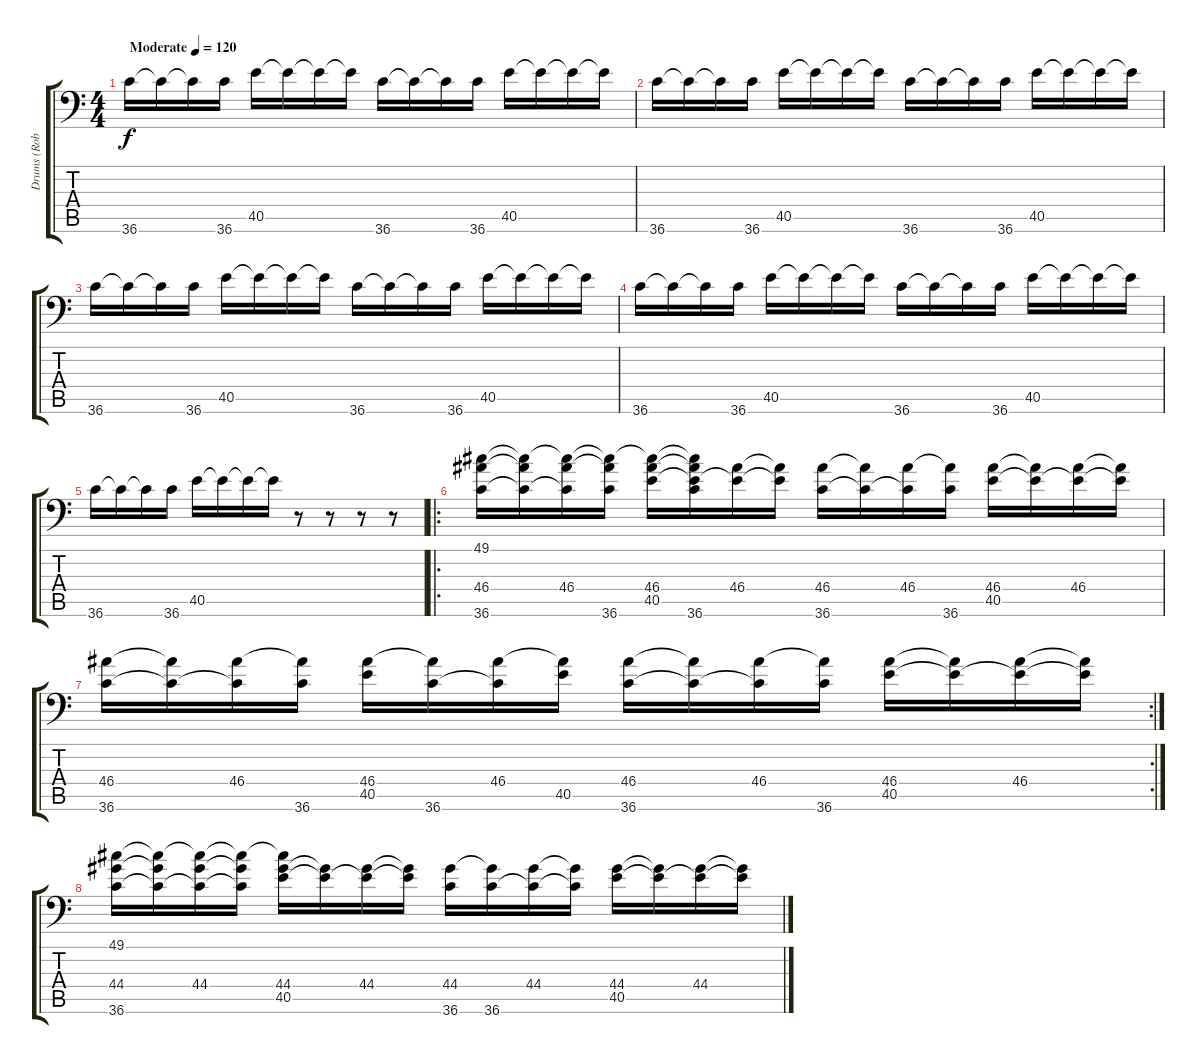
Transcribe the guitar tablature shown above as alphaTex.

\track ("Drums (Rob Bourdon)" "Drums (Rob") {instrument acousticgrandpiano}
\staff {score tabs}
\tuning (C-1 C-1 C-1 C-1 C-1 C-1) {hide}
\ts (4 4)
\tempo (120 "Moderate")
\clef f4
\ks c
36.6.16{dy f instrument acousticgrandpiano} 36.6{t}.16 36.6{t}.16 36.6.16 40.5.16 40.5{t}.16 40.5{t}.16 40.5{t}.16 36.6.16 36.6{t}.16 36.6{t}.16 36.6.16 40.5.16 40.5{t}.16 40.5{t}.16 40.5{t}.16 |
36.6.16 36.6{t}.16 36.6{t}.16 36.6.16 40.5.16 40.5{t}.16 40.5{t}.16 40.5{t}.16 36.6.16 36.6{t}.16 36.6{t}.16 36.6.16 40.5.16 40.5{t}.16 40.5{t}.16 40.5{t}.16 |
36.6.16 36.6{t}.16 36.6{t}.16 36.6.16 40.5.16 40.5{t}.16 40.5{t}.16 40.5{t}.16 36.6.16 36.6{t}.16 36.6{t}.16 36.6.16 40.5.16 40.5{t}.16 40.5{t}.16 40.5{t}.16 |
36.6.16 36.6{t}.16 36.6{t}.16 36.6.16 40.5.16 40.5{t}.16 40.5{t}.16 40.5{t}.16 36.6.16 36.6{t}.16 36.6{t}.16 36.6.16 40.5.16 40.5{t}.16 40.5{t}.16 40.5{t}.16 |
36.6.16 36.6{t}.16 36.6{t}.16 36.6.16 40.5.16 40.5{t}.16 40.5{t}.16 40.5{t}.16 r.8 r.8 r.8 r.8 |
\ro
(49.1 46.4 36.6).16 (49.1{t} 46.4{t} 36.6{t}).16 (49.1{t} 46.4 36.6{t}).16 (49.1{t} 46.4{t} 36.6).16 (49.1{t} 46.4 40.5).16 (49.1{t} 46.4{t} 40.5{t} 36.6).16 (46.4 40.5{t}).16 (46.4{t} 40.5{t}).16 (46.4 36.6).16 (46.4{t} 36.6{t}).16 (46.4 36.6{t}).16 (46.4{t} 36.6).16 (46.4 40.5).16 (46.4{t} 40.5{t}).16 (46.4 40.5{t}).16 (46.4{t} 40.5{t}).16 |
\rc 2
(46.4 36.6).16 (46.4{t} 36.6{t}).16 (46.4 36.6{t}).16 (46.4{t} 36.6).16 (46.4 40.5).16 (46.4{t} 36.6).16 (46.4 36.6{t}).16 (46.4{t} 40.5).16 (46.4 36.6).16 (46.4{t} 36.6{t}).16 (46.4 36.6{t}).16 (46.4{t} 36.6).16 (46.4 40.5).16 (46.4{t} 40.5{t}).16 (46.4 40.5{t}).16 (46.4{t} 40.5{t}).16 |
(49.1 44.4 36.6).16 (49.1{t} 44.4{t} 36.6{t}).16 (49.1{t} 44.4 36.6{t}).16 (49.1{t} 44.4{t} 36.6{t}).16 (49.1{t} 44.4 40.5).16 (44.4{t} 40.5{t}).16 (44.4 40.5{t}).16 (44.4{t} 40.5{t}).16 (44.4 36.6).16 (44.4{t} 36.6).16 (44.4 36.6{t}).16 (44.4{t} 36.6{t}).16 (44.4 40.5).16 (44.4{t} 40.5{t}).16 (44.4 40.5{t}).16 (44.4{t} 40.5{t}).16
